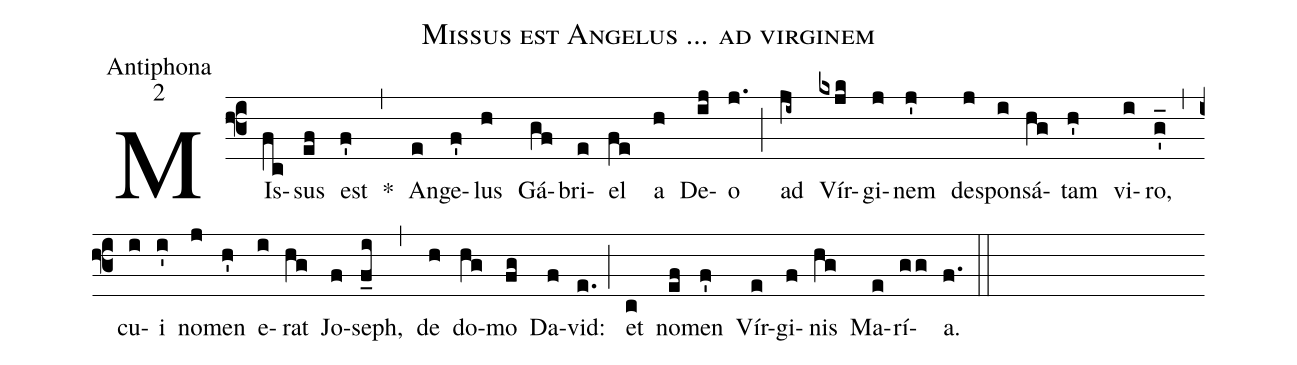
name:Missus est Angelus ... ad virginem;
office-part:Antiphona;
mode:2;
%%
(f3) MIs(fc)sus(ef) est(f') *(,) An(e)ge(f')lus(h) Gá(gf)bri(e)el(fe) a(h) De(ij)o(j.) (;) ad(ji~) Vír(kxjk)gi(j)nem(j') de(j)spon(i)sá(hg)tam(h') vi(i)ro,(g'_) (,) cu(i)i(i') no(j)men(h') e(i)rat(hg) Jo(f)seph,(f_i) (,) de(h) do(hg)mo(fg) Da(f)vid:(e.) (;) et(c) no(ef)men(f') Vír(e)gi(f)nis(hg) Ma(e)rí(gg)a.(f.) (::)
